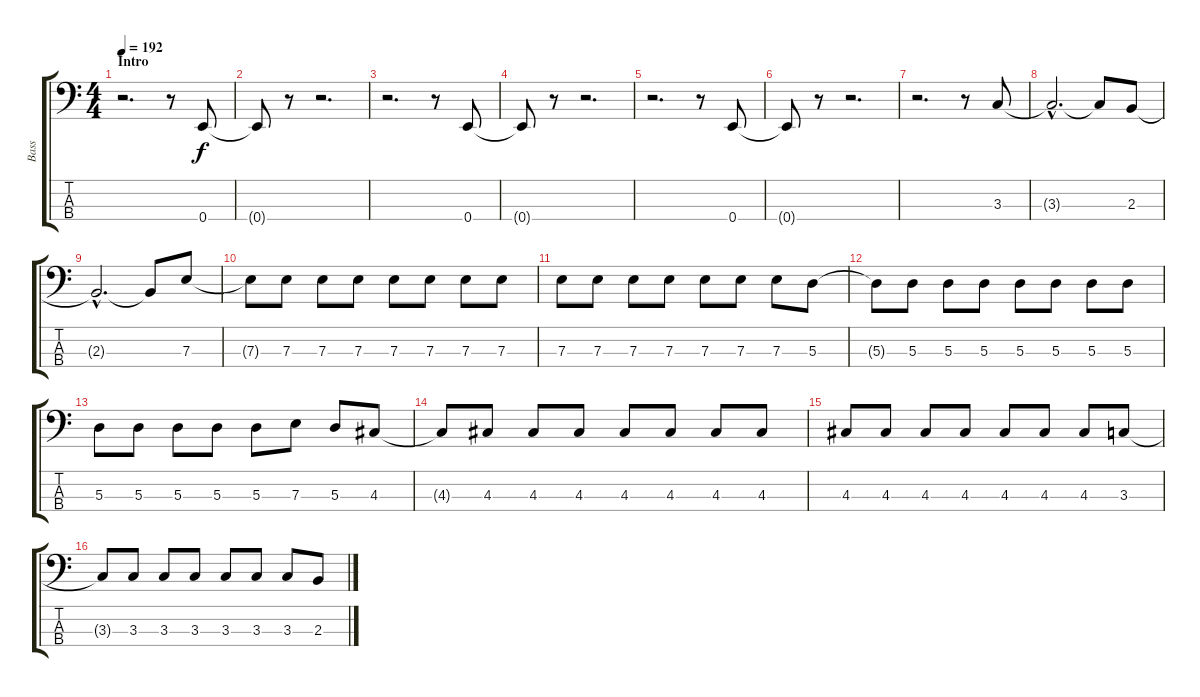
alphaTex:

\track ("Bass" "Bass") {instrument electricbasspick}
\staff {score tabs}
\tuning (G2 D2 A1 E1) {hide}
\ts (4 4)
\section ("" "Intro")
\tempo 192
\clef f4
\ks c
r.2{d dy f instrument electricbasspick} r.8 0.4.8 |
0.4{t}.8 r.8 r.2{d} |
r.2{d} r.8 0.4.8 |
0.4{t}.8 r.8 r.2{d} |
r.2{d} r.8 0.4.8 |
0.4{t}.8 r.8 r.2{d} |
r.2{d} r.8 3.3.8 |
3.3{hac t}.2{d} 3.3{t}.8 2.3.8 |
2.3{hac t}.2{d} 2.3{t}.8 7.3.8 |
7.3{t}.8 7.3.8 7.3.8 7.3.8 7.3.8 7.3.8 7.3.8 7.3.8 |
7.3.8 7.3.8 7.3.8 7.3.8 7.3.8 7.3.8 7.3.8 5.3.8 |
5.3{t}.8 5.3.8 5.3.8 5.3.8 5.3.8 5.3.8 5.3.8 5.3.8 |
5.3.8 5.3.8 5.3.8 5.3.8 5.3.8 7.3.8 5.3.8 4.3.8 |
4.3{t}.8 4.3.8 4.3.8 4.3.8 4.3.8 4.3.8 4.3.8 4.3.8 |
4.3.8 4.3.8 4.3.8 4.3.8 4.3.8 4.3.8 4.3.8 3.3.8 |
3.3{t}.8 3.3.8 3.3.8 3.3.8 3.3.8 3.3.8 3.3.8 2.3.8
